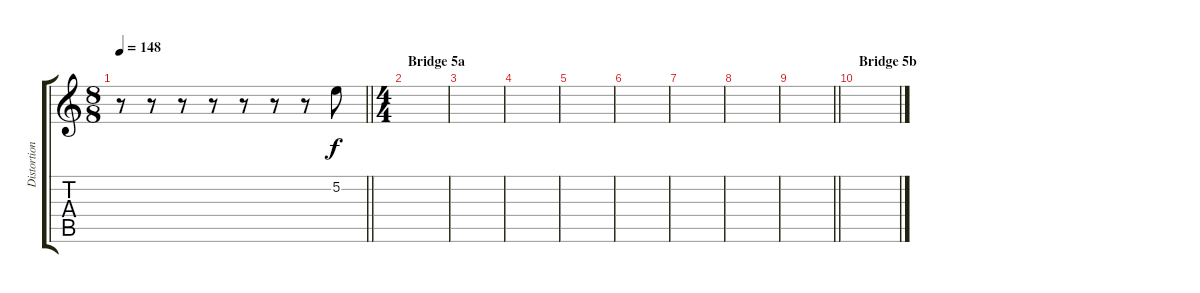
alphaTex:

\track ("Distortion Overlay" "Distortion") {instrument distortionguitar}
\staff {score tabs}
\tuning (E4 B3 G3 D3 A2 D2) {hide}
\ts (8 8)
\tempo 148
\clef g2
\barLineRight lightlight
\ks c
r.8{dy f} r.8 r.8 r.8 r.8 r.8 r.8 5.2{t}.8 |
\ts (4 4)
\section ("" "Bridge 5a")
|
|
|
|
|
|
|
\barLineRight lightlight
|
\section ("" "Bridge 5b")
